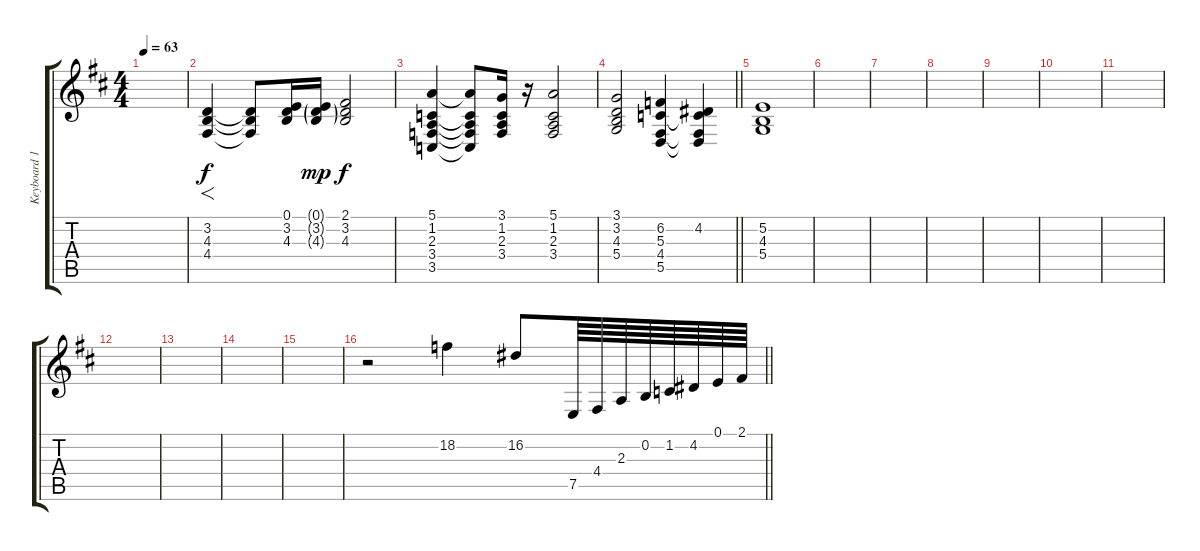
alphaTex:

\track ("Keyboard 1" "Keyboard 1") {instrument sopranosax}
\staff {score tabs}
\tuning (E4 B3 G3 D3 A2 E2) {hide}
\ts (4 4)
\tempo 63
\clef g2
\ks d
|
(3.2 4.3 4.4).4{f volume 5} (3.2{t} 4.3{t} 4.4{t}).8 (0.1 3.2 4.3).16 (0.1{g} 3.2{g} 4.3{g}).16{dy mp} (2.1 3.2 4.3).2{dy f} |
(5.1 1.2 2.3 3.4 3.5).4 (5.1{t} 1.2{t} 2.3{t} 3.4{t} 3.5{t}).8 (3.1 1.2 2.3 3.4).16 r.16 (5.1 1.2 2.3 3.4).2 |
\barLineRight lightlight
(3.1 3.2 4.3 5.4).2 (6.2 5.3 4.4 5.5).4 (4.2 5.3{t} 4.4{t} 5.5{t}).4 |
(5.2 4.3 5.4).1{volume 0} |
|
|
|
|
|
|
|
|
|
|
\barLineRight lightlight
r.2 18.2.4{instrument rockorgan} 16.2.8{volume 13} 7.5.64 4.4.64 2.3.64 0.2.64 1.2.64 4.2.64 0.1.64 2.1.64
